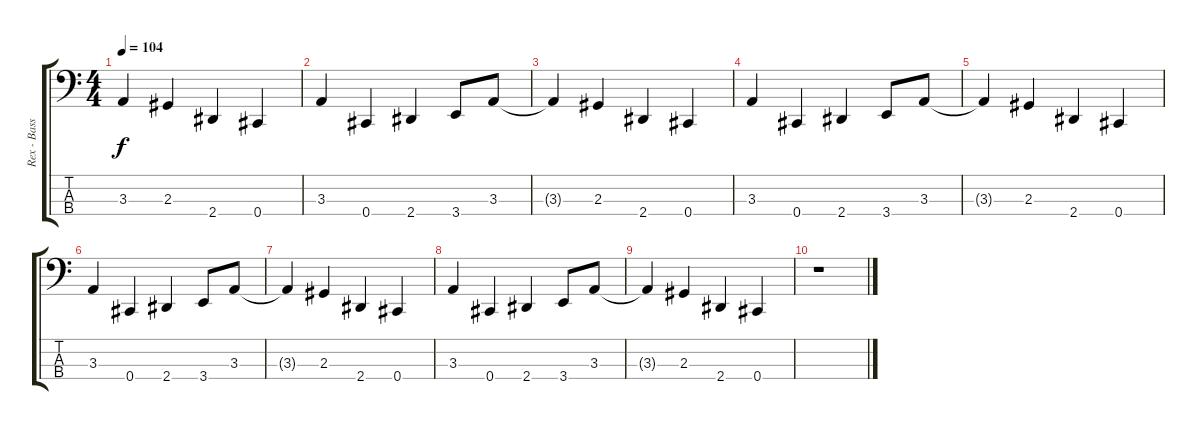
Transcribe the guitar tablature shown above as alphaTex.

\track ("Rex - Bass" "Rex - Bass") {instrument electricbasspick}
\staff {score tabs}
\tuning (E2 B1 Gb1 Db1) {hide}
\ts (4 4)
\tempo 104
\clef f4
\ks c
3.3{t}.4{dy f} 2.3.4 2.4.4 0.4.4 |
3.3.4{volume 10} 0.4.4 2.4.4 3.4.8 3.3.8 |
3.3{t}.4 2.3.4 2.4.4 0.4.4 |
3.3.4{volume 7} 0.4.4 2.4.4 3.4.8 3.3.8 |
3.3{t}.4 2.3.4 2.4.4 0.4.4 |
3.3.4{volume 4} 0.4.4 2.4.4 3.4.8 3.3.8 |
3.3{t}.4 2.3.4 2.4.4 0.4.4 |
3.3.4{volume 0} 0.4.4 2.4.4 3.4.8 3.3.8 |
3.3{t}.4 2.3.4 2.4.4 0.4.4 |
r.1
